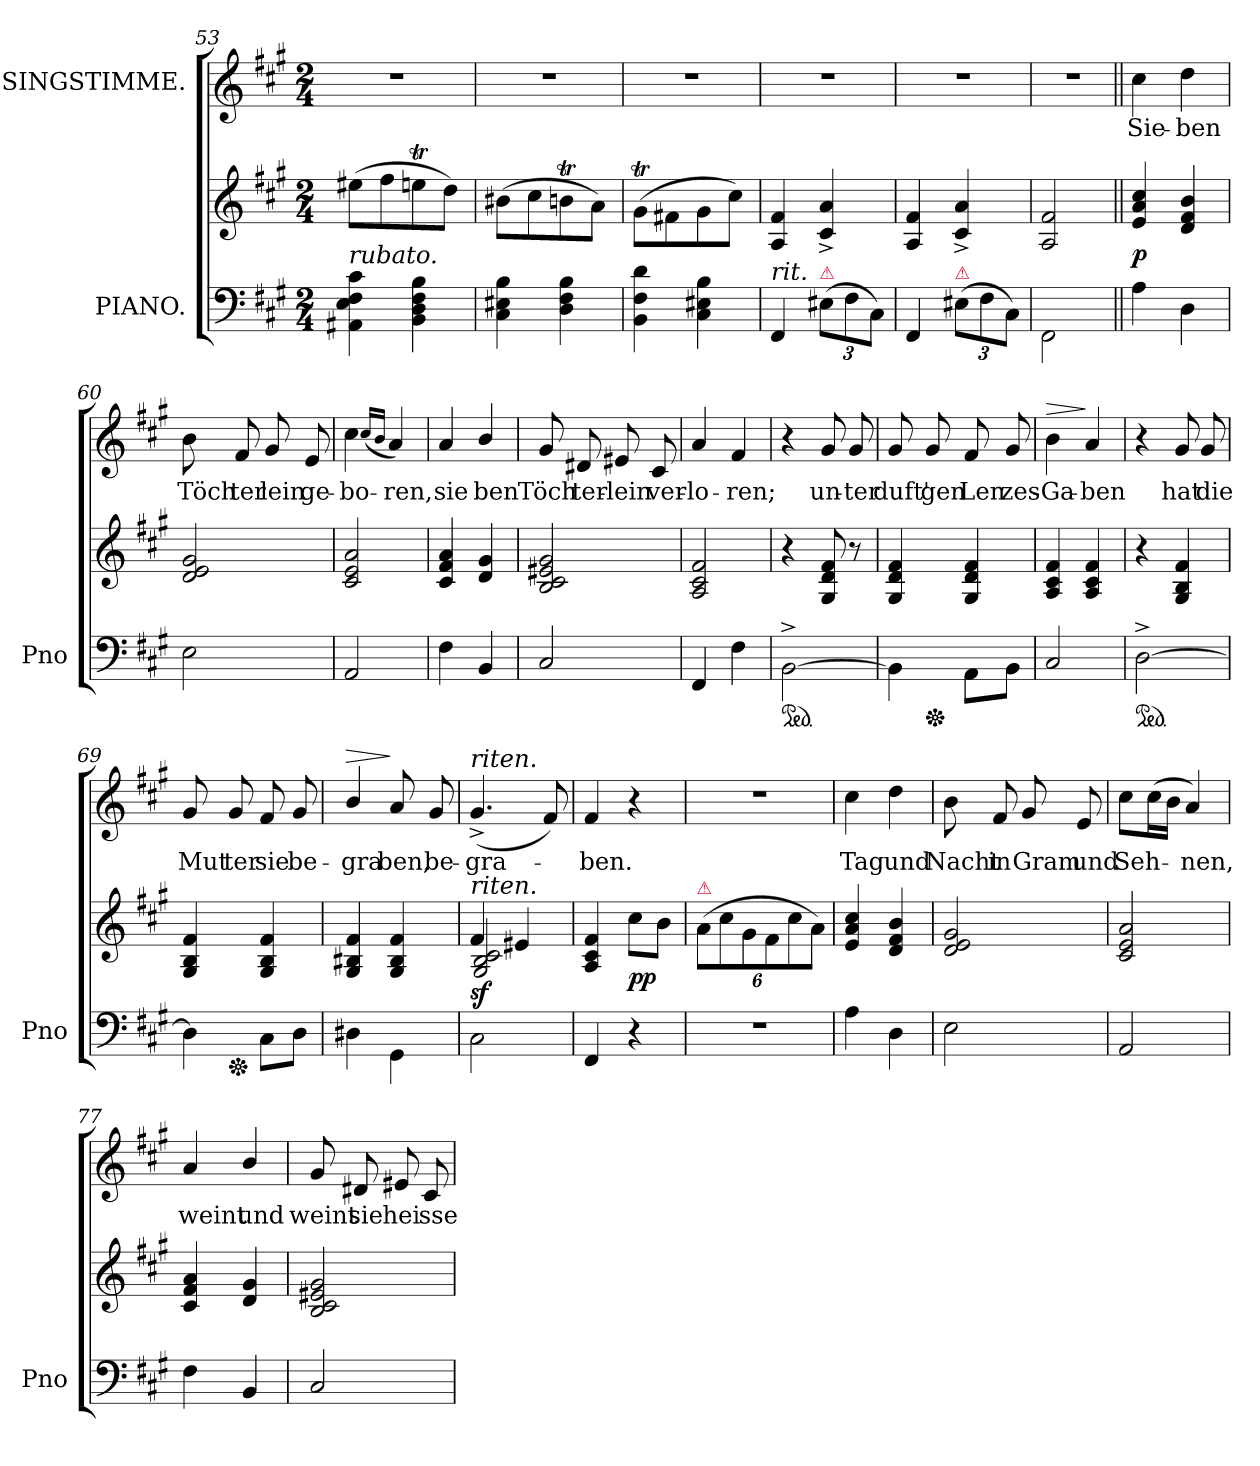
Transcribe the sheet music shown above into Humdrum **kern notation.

**kern	**kern	**dynam	**kern	**text	**dynam
*part2	*part2	*part2	*part1	*part1	*part1
*staff3	*staff2	*staff2/3	*staff1	*staff1	*staff1
*I"PIANO.	*	*	*I"SINGSTIMME.	*	*
*I'Pno	*	*	*	*	*
*clefF4	*clefG2	*	*clefG2	*	*
*k[f#c#g#]	*k[f#c#g#]	*	*k[f#c#g#]	*	*
*f#:	*f#:	*	*f#:	*	*
*M2/4	*M2/4	*	*M2/4	*	*
=53	=53	=53	=53	=53	=53
!LO:TX:a:i:t=rubato.	!	!	!	!	!
4AA#X 4E 4F# 4c#	(>8ee#XL	.	2rdd	.	.
.	8ff#	.	.	.	.
4BB 4D 4F# 4B	8eenT	.	.	.	.
.	8ddJ)	.	.	.	.
=54	=54	=54	=54	=54	=54
4C# 4E#X 4B	(>8b#XL	.	2rdd	.	.
.	8cc#	.	.	.	.
4D 4F# 4B	8bnT	.	.	.	.
.	8aJ)	.	.	.	.
=55	=55	=55	=55	=55	=55
4BB 4F# 4d	(>8g#t\L	.	2rdd	.	.
.	8f#X\	.	.	.	.
4C# 4E#X 4B	8g#\	.	.	.	.
.	8cc#\J)	.	.	.	.
=56	=56	=56	=56	=56	=56
!LO:TX:a:i:t=rit.	!	!	!	!	!
4FF#	4A 4f#	.	2rdd	.	.
!LO:TX:a:color=crimson:t=⚠	!	!	!	!	!
(>12E#XL	4c#^> 4a^>	.	.	.	.
12F#	.	.	.	.	.
12C#J)	.	.	.	.	.
=57	=57	=57	=57	=57	=57
4FF#	4A 4f#	.	2rdd	.	.
!LO:TX:a:color=crimson:t=⚠	!	!	!	!	!
(>12E#XL	4c#^> 4a^>	.	.	.	.
12F#	.	.	.	.	.
12C#J)	.	.	.	.	.
=58	=58	=58	=58	=58	=58
2FF#\	2A/ 2f#/	.	2rdd	.	.
=59||	=59||	=59||	=59||	=59||	=59||
*	*	*	*MM60	*	*
4A	4e 4a 4cc#	p	4cc#	Sie-	.
4D	4d 4f# 4b	.	4dd	-ben	.
=60	=60	=60	=60	=60	=60
2E	2d 2e 2g#	.	8b	Töch	.
.	.	.	8f#	ter	.
.	.	.	8g#	lein	.
.	.	.	8e	ge-	.
=61	=61	=61	=61	=61	=61
2AA	2c# 2e 2a	.	4cc#	-bo-	.
.	.	.	(<16qqcc#/LL	.	.
.	.	.	16qqb/JJ	.	.
.	.	.	4a)	-ren,	.
=62	=62	=62	=62	=62	=62
4F#	4c# 4f# 4a	.	4a/	sie	.
4BB	4d 4g#	.	4b/	ben	.
=63	=63	=63	=63	=63	=63
2C#	2B 2c# 2e#X 2g#	.	8g#	Töch	.
.	.	.	8d#X	ter-	.
.	.	.	8e#X	-lein	.
.	.	.	8c#	ver-	.
=64	=64	=64	=64	=64	=64
4FF#	2A 2c# 2f#	.	4a	-lo-	.
4F#	.	.	4f#	-ren;	.
=65	=65	=65	=65	=65	=65
*ped	*	*	*	*	*
[2BB^>\	4r	.	4r	.	.
.	8G#/ 8d/ 8f#/	.	8g#	un-	.
.	8r	.	8g#	-ter	.
=66	=66	=66	=66	=66	=66
*	*^	*	*	*	*
4BB\]	4G#/ 4d/ 4f#/	8ryy	.	8g#	duft'	.
*Xped	*	*	*	*	*	*
.	.	4.ryy	.	8g#	gen	.
8AA\L	4G#/ 4d/ 4f#/	.	.	8f#	Len	.
8BB\J	.	.	.	8g#	zes-	.
=67	=67	=67	=67	=67	=67	=67
!	!	!	!	!	!	!LO:HP:a
*	*v	*v	*	*	*	*
2C#	4A 4c# 4f#	.	4b	Ga-	>
.	4A 4c# 4f#	.	4a	-ben	]
=68	=68	=68	=68	=68	=68
*ped	*	*	*	*	*
[2D^>	4r	.	4r	.	.
.	4G#/ 4B/ 4f#/	.	8g#	hat	.
.	.	.	8g#	die	.
=69	=69	=69	=69	=69	=69
*	*^	*	*	*	*
4D\]	4G#/ 4B/ 4f#/	8ryy	.	8g#	Mut	.
*Xped	*	*	*	*	*	*
.	.	4.ryy	.	8g#	ter	.
8C#\L	4G#/ 4B/ 4f#/	.	.	8f#	sie	.
8D\J	.	.	.	8g#	be-	.
=70	=70	=70	=70	=70	=70	=70
!	!	!	!	!	!	!LO:HP:a
*	*v	*v	*	*	*	*
4D#X\	4G#/ 4B#X/ 4f#/	.	4b/	-gra	>
4GG#\	4G#/ 4B#/ 4f#/	.	8a	ben,	]
.	.	.	8g#	be-	.
=71	=71	=71	=71	=71	=71
*	*^	*	*	*	*
!	!	!	!	!LO:TX:a:i:t=riten.	!	!
!	!LO:TX:a:i:t=riten.	!	!	!	!	!
2C#\	4f#	2G#/ 2B/ 2c#/	sf	(<4.g#^>	-gra-	.
.	4e#X	.	.	.	.	.
.	.	.	.	8f#)	.	.
*	*v	*v	*	*	*	*
=72	=72	=72	=72	=72	=72
4FF#	4A 4c# 4f#	.	4f#	-ben.	.
4r	8cc#L	pp	4r	.	.
.	8bJ	.	.	.	.
=73	=73	=73	=73	=73	=73
!	!LO:TX:a:color=crimson:t=⚠	!	!	!	!
2rF	(>12a\L	.	2rdd	.	.
.	12cc#\	.	.	.	.
.	12g#\	.	.	.	.
.	12f#\	.	.	.	.
.	12cc#\	.	.	.	.
.	12a\J)	.	.	.	.
=74	=74	=74	=74	=74	=74
4A	4e 4a 4cc#	.	4cc#	Tag	.
4D	4d 4f# 4b	.	4dd	und	.
=75	=75	=75	=75	=75	=75
2E	2d 2e 2g#	.	8b	Nacht	.
.	.	.	8f#	in	.
.	.	.	8g#	Gram	.
.	.	.	8e	und	.
=76	=76	=76	=76	=76	=76
2AA	2c# 2e 2a	.	8cc#L	Seh-	.
.	.	.	(>16cc#L	.	.
.	.	.	16bJJ	.	.
.	.	.	4a)	-nen,	.
=77	=77	=77	=77	=77	=77
4F#	4c# 4f# 4a	.	4a	weint	.
4BB	4d 4g#	.	4b/	und	.
=78	=78	=78	=78	=78	=78
2C#	2B 2c# 2e#X 2g#	.	8g#	weint	.
.	.	.	8d#X	sie	.
.	.	.	8e#X	hei	.
.	.	.	8c#	sse	.
=	=	=	=	=	=
*-	*-	*-	*-	*-	*-
